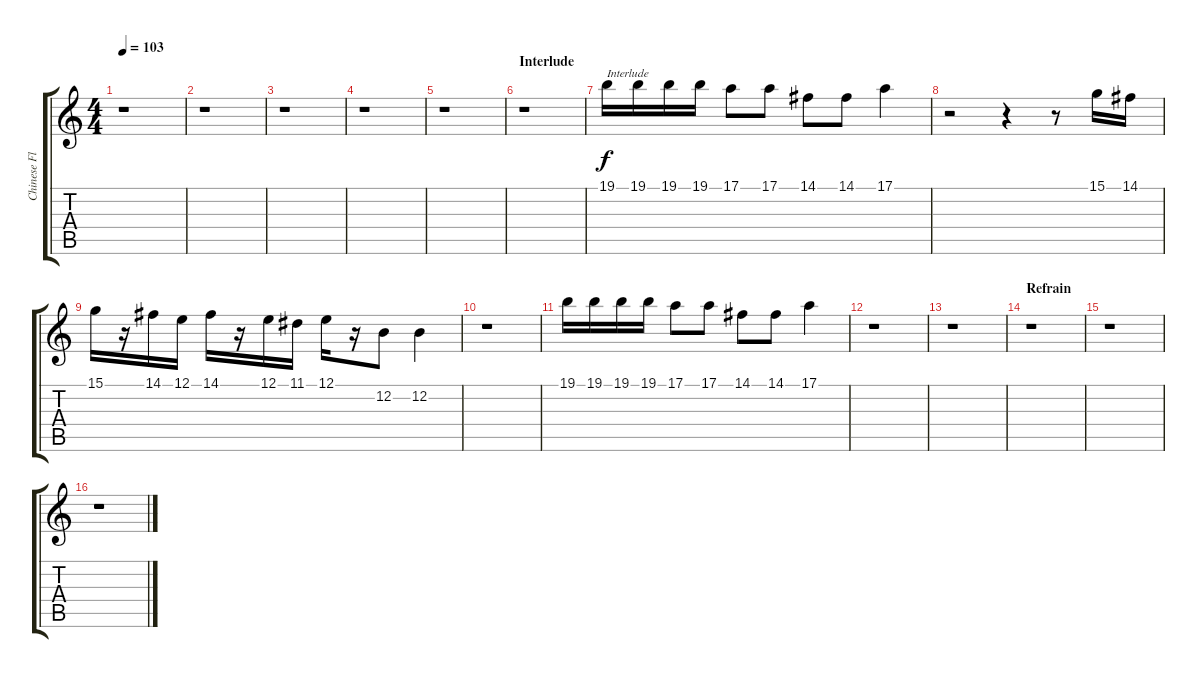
\track ("Chinese Flute" "Chinese Fl") {instrument flute}
\staff {score tabs}
\tuning (E4 B3 G3 D3 A2 E2) {hide}
\ts (4 4)
\tempo 103
\clef g2
\ks c
r.1{dy f} |
r.1 |
r.1 |
r.1 |
r.1 |
\section ("" "Interlude")
r.1 |
19.1.16{txt "Interlude" volume 6 instrument flute} 19.1.16 19.1.16 19.1.16 17.1.8 17.1.8 14.1.8 14.1.8 17.1.4 |
r.2 r.4 r.8 15.1.16 14.1.16 |
15.1.16 r.16 14.1.16 12.1.16 14.1.16 r.16 12.1.16 11.1.16 12.1.16 r.16 12.2.8 12.2.4 |
r.1 |
19.1.16 19.1.16 19.1.16 19.1.16 17.1.8 17.1.8 14.1.8 14.1.8 17.1.4 |
r.1 |
r.1 |
\section ("" "Refrain")
r.1 |
r.1 |
r.1
